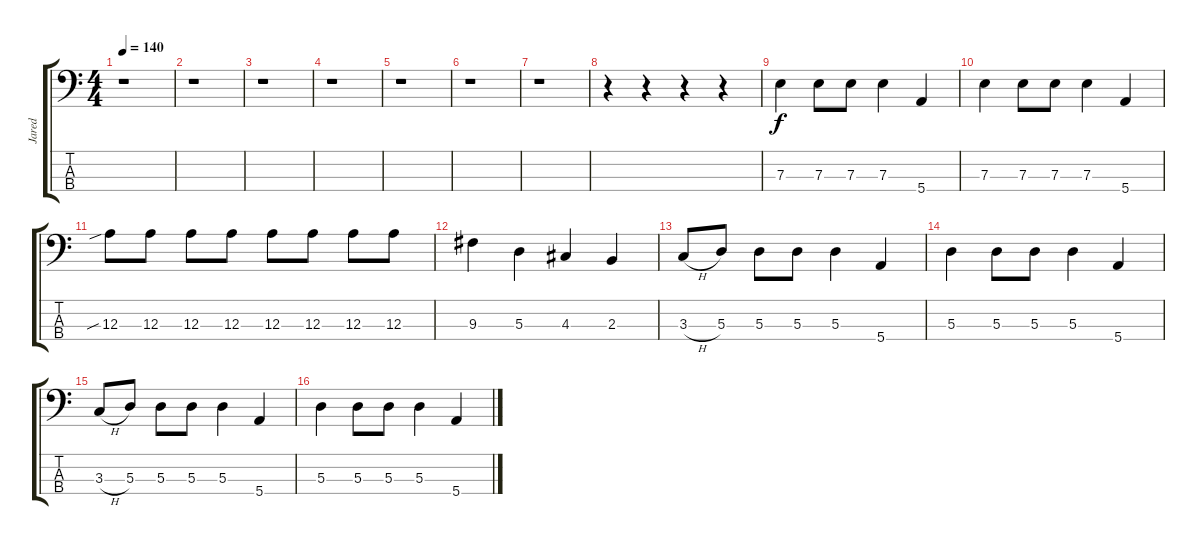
\track ("Jared" "Jared") {instrument electricbassfinger}
\staff {score tabs}
\tuning (G2 D2 A1 E1) {hide}
\ts (4 4)
\tempo 140
\clef f4
\ks c
r.1{dy f instrument electricbassfinger} |
r.1 |
r.1 |
r.1 |
r.1 |
r.1 |
r.1 |
r.4 r.4 r.4 r.4 |
7.3.4 7.3.8 7.3.8 7.3.4 5.4.4 |
7.3.4 7.3.8 7.3.8 7.3.4 5.4.4 |
12.3{sib}.8 12.3.8 12.3.8 12.3.8 12.3.8 12.3.8 12.3.8 12.3.8 |
9.3.4 5.3.4 4.3.4 2.3.4 |
3.3{h}.8 5.3.8 5.3.8 5.3.8 5.3.4 5.4.4 |
5.3.4 5.3.8 5.3.8 5.3.4 5.4.4 |
3.3{h}.8 5.3.8 5.3.8 5.3.8 5.3.4 5.4.4 |
5.3.4 5.3.8 5.3.8 5.3.4 5.4.4
